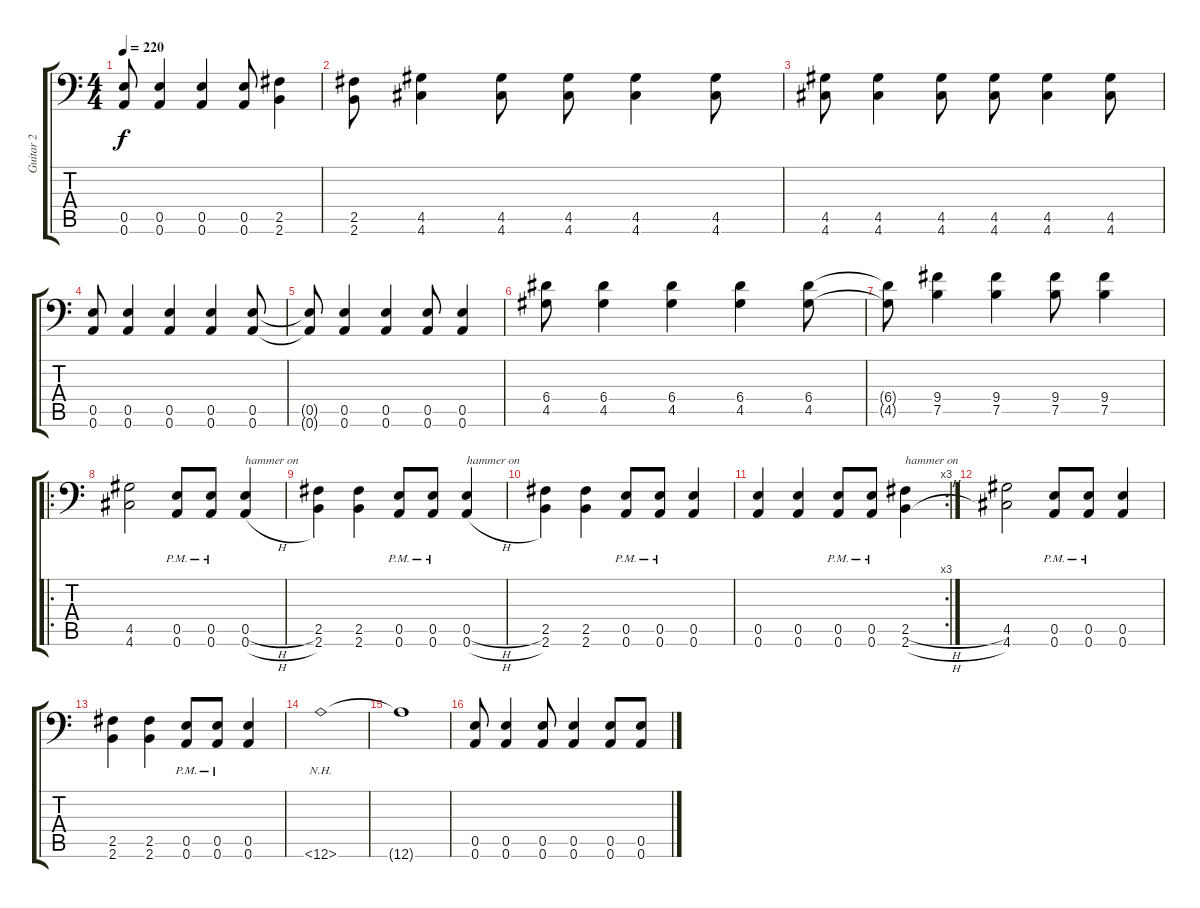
\track ("Guitar 2" "Guitar 2") {instrument distortionguitar}
\staff {score tabs}
\tuning (B3 Gb3 D3 A2 E2 A1) {hide}
\ts (4 4)
\tempo 220
\clef f4
\ks c
(0.5{t} 0.6{t}).8{dy f} (0.5 0.6).4 (0.5 0.6).4 (0.5 0.6).8 (2.5 2.6).4 |
(2.5 2.6).8 (4.5 4.6).4 (4.5 4.6).8 (4.5 4.6).8 (4.5 4.6).4 (4.5 4.6).8 |
(4.5 4.6).8 (4.5 4.6).4 (4.5 4.6).8 (4.5 4.6).8 (4.5 4.6).4 (4.5 4.6).8 |
(0.5 0.6).8 (0.5 0.6).4 (0.5 0.6).4 (0.5 0.6).4 (0.5 0.6).8 |
(0.5{t} 0.6{t}).8 (0.5 0.6).4 (0.5 0.6).4 (0.5 0.6).8 (0.5 0.6).4 |
(6.4 4.5).8 (6.4 4.5).4 (6.4 4.5).4 (6.4 4.5).4 (6.4 4.5).8 |
(6.4{t} 4.5{t}).8 (9.4 7.5).4 (9.4 7.5).4 (9.4 7.5).8 (9.4 7.5).4 |
\ro
(4.5 4.6).2 (0.5{pm} 0.6{pm}).8 (0.5{pm} 0.6{pm}).8 (0.5{h} 0.6{h}).4{txt "hammer on"} |
(2.5 2.6).4 (2.5 2.6).4 (0.5{pm} 0.6{pm}).8 (0.5{pm} 0.6{pm}).8 (0.5{h} 0.6{h}).4{txt "hammer on"} |
(2.5 2.6).4 (2.5 2.6).4 (0.5{pm} 0.6{pm}).8 (0.5{pm} 0.6{pm}).8 (0.5 0.6).4 |
\rc 3
(0.5 0.6).4 (0.5 0.6).4 (0.5{pm} 0.6{pm}).8 (0.5{pm} 0.6{pm}).8 (2.5{h} 2.6{h}).4{txt "hammer on"} |
(4.5 4.6).2 (0.5{pm} 0.6{pm}).8 (0.5{pm} 0.6{pm}).8 (0.5 0.6).4 |
(2.5 2.6).4 (2.5 2.6).4 (0.5{pm} 0.6{pm}).8 (0.5{pm} 0.6{pm}).8 (0.5 0.6).4 |
12.6{nh}.1 |
12.6{t}.1 |
(0.5 0.6).8 (0.5 0.6).4 (0.5 0.6).8 (0.5 0.6).4 (0.5 0.6).8 (0.5 0.6).8
